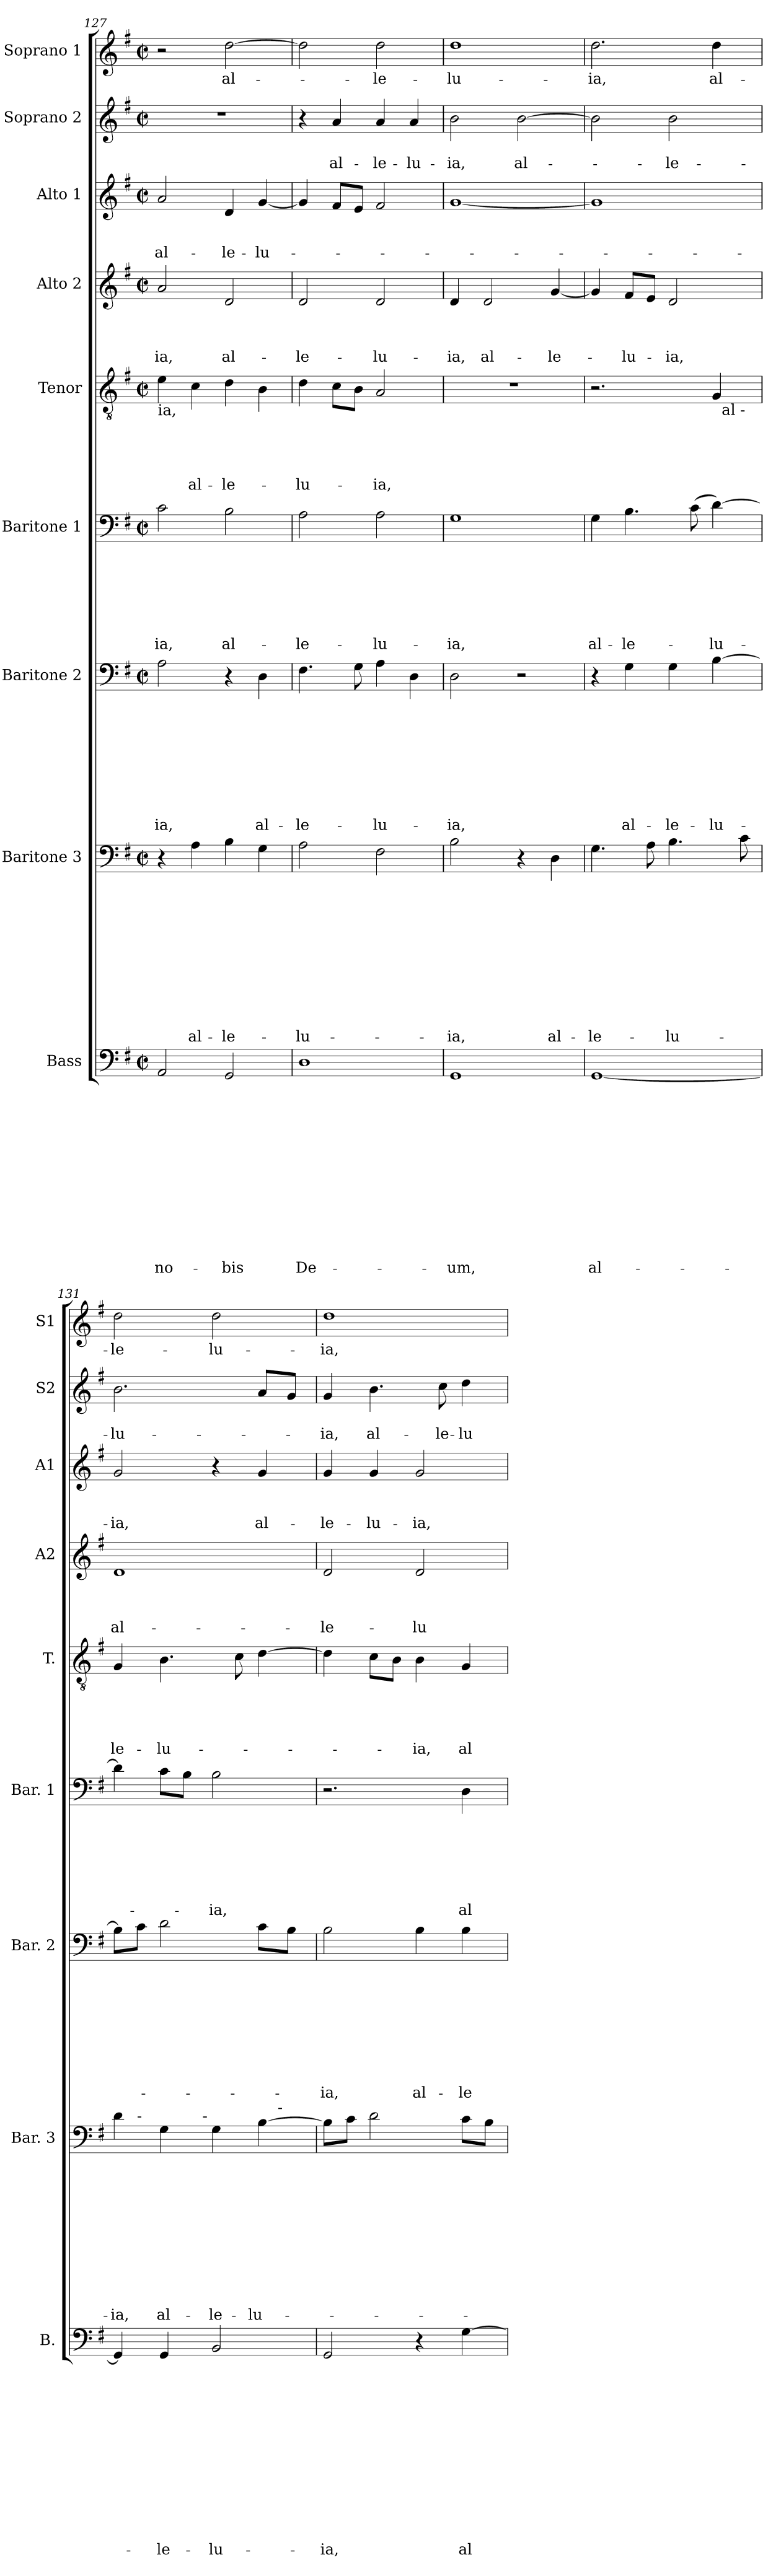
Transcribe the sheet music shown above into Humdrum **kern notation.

**kern	**text	**text	**text	**text	**text	**text	**text	**text	**text	**text	**text	**text	**text	**kern	**text	**text	**text	**text	**text	**text	**text	**text	**text	**text	**text	**kern	**text	**text	**text	**text	**text	**text	**text	**text	**text	**kern	**text	**text	**text	**text	**text	**text	**text	**kern	**text	**text	**text	**text	**text	**kern	**text	**text	**text	**text	**kern	**text	**text	**text	**kern	**text	**text	**kern	**text
*part9	*part9	*part9	*part9	*part9	*part9	*part9	*part9	*part9	*part9	*part9	*part9	*part9	*part9	*part8	*part8	*part8	*part8	*part8	*part8	*part8	*part8	*part8	*part8	*part8	*part8	*part7	*part7	*part7	*part7	*part7	*part7	*part7	*part7	*part7	*part7	*part6	*part6	*part6	*part6	*part6	*part6	*part6	*part6	*part5	*part5	*part5	*part5	*part5	*part5	*part4	*part4	*part4	*part4	*part4	*part3	*part3	*part3	*part3	*part2	*part2	*part2	*part1	*part1
*staff9	*staff9	*staff9	*staff9	*staff9	*staff9	*staff9	*staff9	*staff9	*staff9	*staff9	*staff9	*staff9	*staff9	*staff8	*staff8	*staff8	*staff8	*staff8	*staff8	*staff8	*staff8	*staff8	*staff8	*staff8	*staff8	*staff7	*staff7	*staff7	*staff7	*staff7	*staff7	*staff7	*staff7	*staff7	*staff7	*staff6	*staff6	*staff6	*staff6	*staff6	*staff6	*staff6	*staff6	*staff5	*staff5	*staff5	*staff5	*staff5	*staff5	*staff4	*staff4	*staff4	*staff4	*staff4	*staff3	*staff3	*staff3	*staff3	*staff2	*staff2	*staff2	*staff1	*staff1
*I"Bass	*	*	*	*	*	*	*	*	*	*	*	*	*	*I"Baritone 3	*	*	*	*	*	*	*	*	*	*	*	*I"Baritone 2	*	*	*	*	*	*	*	*	*	*I"Baritone 1	*	*	*	*	*	*	*	*I"Tenor	*	*	*	*	*	*I"Alto 2	*	*	*	*	*I"Alto 1	*	*	*	*I"Soprano 2	*	*	*I"Soprano 1	*
*I'B.	*	*	*	*	*	*	*	*	*	*	*	*	*	*I'Bar. 3	*	*	*	*	*	*	*	*	*	*	*	*I'Bar. 2	*	*	*	*	*	*	*	*	*	*I'Bar. 1	*	*	*	*	*	*	*	*I'T.	*	*	*	*	*	*I'A2	*	*	*	*	*I'A1	*	*	*	*I'S2	*	*	*I'S1	*
*clefF4	*	*	*	*	*	*	*	*	*	*	*	*	*	*clefF4	*	*	*	*	*	*	*	*	*	*	*	*clefF4	*	*	*	*	*	*	*	*	*	*clefF4	*	*	*	*	*	*	*	*clefGv2	*	*	*	*	*	*clefG2	*	*	*	*	*clefG2	*	*	*	*clefG2	*	*	*clefG2	*
*k[f#]	*	*	*	*	*	*	*	*	*	*	*	*	*	*k[f#]	*	*	*	*	*	*	*	*	*	*	*	*k[f#]	*	*	*	*	*	*	*	*	*	*k[f#]	*	*	*	*	*	*	*	*k[f#]	*	*	*	*	*	*k[f#]	*	*	*	*	*k[f#]	*	*	*	*k[f#]	*	*	*k[f#]	*
*G:	*	*	*	*	*	*	*	*	*	*	*	*	*	*G:	*	*	*	*	*	*	*	*	*	*	*	*G:	*	*	*	*	*	*	*	*	*	*G:	*	*	*	*	*	*	*	*G:	*	*	*	*	*	*G:	*	*	*	*	*G:	*	*	*	*G:	*	*	*G:	*
*M2/2	*	*	*	*	*	*	*	*	*	*	*	*	*	*M2/2	*	*	*	*	*	*	*	*	*	*	*	*M2/2	*	*	*	*	*	*	*	*	*	*M2/2	*	*	*	*	*	*	*	*M2/2	*	*	*	*	*	*M2/2	*	*	*	*	*M2/2	*	*	*	*M2/2	*	*	*M2/2	*
*met(c|)	*	*	*	*	*	*	*	*	*	*	*	*	*	*met(c|)	*	*	*	*	*	*	*	*	*	*	*	*met(c|)	*	*	*	*	*	*	*	*	*	*met(c|)	*	*	*	*	*	*	*	*met(c|)	*	*	*	*	*	*met(c|)	*	*	*	*	*met(c|)	*	*	*	*met(c|)	*	*	*met(c|)	*
=127	=127	=127	=127	=127	=127	=127	=127	=127	=127	=127	=127	=127	=127	=127	=127	=127	=127	=127	=127	=127	=127	=127	=127	=127	=127	=127	=127	=127	=127	=127	=127	=127	=127	=127	=127	=127	=127	=127	=127	=127	=127	=127	=127	=127	=127	=127	=127	=127	=127	=127	=127	=127	=127	=127	=127	=127	=127	=127	=127	=127	=127	=127	=127
!	!	!	!	!	!	!	!	!	!	!	!	!	!	!	!	!	!	!	!	!	!	!	!	!	!	!	!	!	!	!	!	!	!	!	!	!	!	!	!	!	!	!	!	!LO:TX:b:t=ia,	!	!	!	!	!	!	!	!	!	!	!	!	!	!	!	!	!	!	!
!	!	!	!	!	!	!	!	!	!	!	!	!	!LO:LY:b	!	!	!	!	!	!	!	!	!	!	!	!	!	!	!	!	!	!	!	!	!	!LO:LY:b	!	!	!	!	!	!	!	!LO:LY:b	!	!	!	!	!	!	!	!	!	!	!LO:LY:b	!	!	!	!LO:LY:b	!	!	!	!	!
2AA/	.	.	.	.	.	.	.	.	.	.	.	.	no-	4r	.	.	.	.	.	.	.	.	.	.	.	2A\	.	.	.	.	.	.	.	.	-ia,	2c\	.	.	.	.	.	.	-ia,	4e\	.	.	.	.	.	2a/	.	.	.	-ia,	2a/	.	.	al-	1r	.	.	2r	.
!	!	!	!	!	!	!	!	!	!	!	!	!	!	!	!	!	!	!	!	!	!	!	!	!	!LO:LY:b	!	!	!	!	!	!	!	!	!	!	!	!	!	!	!	!	!	!	!	!	!	!	!	!LO:LY:b	!	!	!	!	!	!	!	!	!	!	!	!	!	!
.	.	.	.	.	.	.	.	.	.	.	.	.	.	4A\	.	.	.	.	.	.	.	.	.	.	al-	.	.	.	.	.	.	.	.	.	.	.	.	.	.	.	.	.	.	4c\	.	.	.	.	-al-	.	.	.	.	.	.	.	.	.	.	.	.	.	.
!	!	!	!	!	!	!	!	!	!	!	!	!	!LO:LY:b	!	!	!	!	!	!	!	!	!	!	!	!LO:LY:b	!	!	!	!	!	!	!	!	!	!	!	!	!	!	!	!	!	!LO:LY:b	!	!	!	!	!	!LO:LY:b	!	!	!	!	!LO:LY:b	!	!	!	!LO:LY:b	!	!	!	!	!LO:LY:b
2GG/	.	.	.	.	.	.	.	.	.	.	.	.	-bis	4B\	.	.	.	.	.	.	.	.	.	.	-le-	4r	.	.	.	.	.	.	.	.	.	2B\	.	.	.	.	.	.	al-	4d\	.	.	.	.	-le-	2d/	.	.	.	al-	4d/	.	.	-le-	.	.	.	[>2dd\	al-
!	!	!	!	!	!	!	!	!	!	!	!	!	!	!	!	!	!	!	!	!	!	!	!	!	!	!	!	!	!	!	!	!	!	!	!LO:LY:b	!	!	!	!	!	!	!	!	!	!	!	!	!	!	!	!	!	!	!	!	!	!	!LO:LY:b	!	!	!	!	!
.	.	.	.	.	.	.	.	.	.	.	.	.	.	4G\	.	.	.	.	.	.	.	.	.	.	.	4D\	.	.	.	.	.	.	.	.	al-	.	.	.	.	.	.	.	.	4B\	.	.	.	.	.	.	.	.	.	.	[<4g/	.	.	-lu-	.	.	.	.	.
=128	=128	=128	=128	=128	=128	=128	=128	=128	=128	=128	=128	=128	=128	=128	=128	=128	=128	=128	=128	=128	=128	=128	=128	=128	=128	=128	=128	=128	=128	=128	=128	=128	=128	=128	=128	=128	=128	=128	=128	=128	=128	=128	=128	=128	=128	=128	=128	=128	=128	=128	=128	=128	=128	=128	=128	=128	=128	=128	=128	=128	=128	=128	=128
!	!	!	!	!	!	!	!	!	!	!	!	!	!LO:LY:b	!	!	!	!	!	!	!	!	!	!	!	!LO:LY:b	!	!	!	!	!	!	!	!	!	!LO:LY:b	!	!	!	!	!	!	!	!LO:LY:b	!	!	!	!	!	!LO:LY:b	!	!	!	!	!LO:LY:b	!	!	!	!	!	!	!	!	!
1D	.	.	.	.	.	.	.	.	.	.	.	.	De-	2A\	.	.	.	.	.	.	.	.	.	.	-lu-	4.F#\	.	.	.	.	.	.	.	.	-le-	2A\	.	.	.	.	.	.	-le-	4d\	.	.	.	.	-lu-	2d/	.	.	.	-le-	4g/]	.	.	.	4r	.	.	2dd\]	.
!	!	!	!	!	!	!	!	!	!	!	!	!	!	!	!	!	!	!	!	!	!	!	!	!	!	!	!	!	!	!	!	!	!	!	!	!	!	!	!	!	!	!	!	!	!	!	!	!	!	!	!	!	!	!	!	!	!	!	!	!	!LO:LY:b	!	!
.	.	.	.	.	.	.	.	.	.	.	.	.	.	.	.	.	.	.	.	.	.	.	.	.	.	.	.	.	.	.	.	.	.	.	.	.	.	.	.	.	.	.	.	8c\L	.	.	.	.	.	.	.	.	.	.	8f#/L	.	.	.	4a/	.	al-	.	.
.	.	.	.	.	.	.	.	.	.	.	.	.	.	.	.	.	.	.	.	.	.	.	.	.	.	8G\	.	.	.	.	.	.	.	.	.	.	.	.	.	.	.	.	.	8B\J	.	.	.	.	.	.	.	.	.	.	8e/J	.	.	.	.	.	.	.	.
!	!	!	!	!	!	!	!	!	!	!	!	!	!	!	!	!	!	!	!	!	!	!	!	!	!	!	!	!	!	!	!	!	!	!	!LO:LY:b	!	!	!	!	!	!	!	!LO:LY:b	!	!	!	!	!	!LO:LY:b	!	!	!	!	!LO:LY:b	!	!	!	!	!	!	!LO:LY:b	!	!LO:LY:b
.	.	.	.	.	.	.	.	.	.	.	.	.	.	2F#\	.	.	.	.	.	.	.	.	.	.	.	4A\	.	.	.	.	.	.	.	.	-lu-	2A\	.	.	.	.	.	.	-lu-	2A/	.	.	.	.	-ia,	2d/	.	.	.	-lu-	2f#/	.	.	.	4a/	.	-le-	2dd\	-le-
!	!	!	!	!	!	!	!	!	!	!	!	!	!	!	!	!	!	!	!	!	!	!	!	!	!	!	!	!	!	!	!	!	!	!	!	!	!	!	!	!	!	!	!	!	!	!	!	!	!	!	!	!	!	!	!	!	!	!	!	!	!LO:LY:b:rj	!	!
.	.	.	.	.	.	.	.	.	.	.	.	.	.	.	.	.	.	.	.	.	.	.	.	.	.	4D\	.	.	.	.	.	.	.	.	.	.	.	.	.	.	.	.	.	.	.	.	.	.	.	.	.	.	.	.	.	.	.	.	4a/	.	-lu-	.	.
=129	=129	=129	=129	=129	=129	=129	=129	=129	=129	=129	=129	=129	=129	=129	=129	=129	=129	=129	=129	=129	=129	=129	=129	=129	=129	=129	=129	=129	=129	=129	=129	=129	=129	=129	=129	=129	=129	=129	=129	=129	=129	=129	=129	=129	=129	=129	=129	=129	=129	=129	=129	=129	=129	=129	=129	=129	=129	=129	=129	=129	=129	=129	=129
!	!	!	!	!	!	!	!	!	!	!	!	!	!LO:LY:b	!	!	!	!	!	!	!	!	!	!	!	!LO:LY:b	!	!	!	!	!	!	!	!	!	!LO:LY:b	!	!	!	!	!	!	!	!LO:LY:b	!	!	!	!	!	!	!	!	!	!	!LO:LY:b	!	!	!	!	!	!	!LO:LY:b	!	!LO:LY:b
1GG	.	.	.	.	.	.	.	.	.	.	.	.	-um,	2B\	.	.	.	.	.	.	.	.	.	.	-ia,	2D\	.	.	.	.	.	.	.	.	-ia,	1G	.	.	.	.	.	.	-ia,	1r	.	.	.	.	.	4d/	.	.	.	-ia,	[<1g	.	.	.	2b\	.	-ia,	1dd	-lu-
!	!	!	!	!	!	!	!	!	!	!	!	!	!	!	!	!	!	!	!	!	!	!	!	!	!	!	!	!	!	!	!	!	!	!	!	!	!	!	!	!	!	!	!	!	!	!	!	!	!	!	!	!	!	!LO:LY:b	!	!	!	!	!	!	!	!	!
.	.	.	.	.	.	.	.	.	.	.	.	.	.	.	.	.	.	.	.	.	.	.	.	.	.	.	.	.	.	.	.	.	.	.	.	.	.	.	.	.	.	.	.	.	.	.	.	.	.	2d/	.	.	.	al-	.	.	.	.	.	.	.	.	.
!	!	!	!	!	!	!	!	!	!	!	!	!	!	!	!	!	!	!	!	!	!	!	!	!	!	!	!	!	!	!	!	!	!	!	!	!	!	!	!	!	!	!	!	!	!	!	!	!	!	!	!	!	!	!	!	!	!	!	!	!	!LO:LY:b	!	!
.	.	.	.	.	.	.	.	.	.	.	.	.	.	4r	.	.	.	.	.	.	.	.	.	.	.	2r	.	.	.	.	.	.	.	.	.	.	.	.	.	.	.	.	.	.	.	.	.	.	.	.	.	.	.	.	.	.	.	.	[>2b\	.	al-	.	.
!	!	!	!	!	!	!	!	!	!	!	!	!	!	!	!	!	!	!	!	!	!	!	!	!	!LO:LY:b	!	!	!	!	!	!	!	!	!	!	!	!	!	!	!	!	!	!	!	!	!	!	!	!	!	!	!	!	!LO:LY:b	!	!	!	!	!	!	!	!	!
.	.	.	.	.	.	.	.	.	.	.	.	.	.	4D\	.	.	.	.	.	.	.	.	.	.	al-	.	.	.	.	.	.	.	.	.	.	.	.	.	.	.	.	.	.	.	.	.	.	.	.	[<4g/	.	.	.	-le-	.	.	.	.	.	.	.	.	.
=130	=130	=130	=130	=130	=130	=130	=130	=130	=130	=130	=130	=130	=130	=130	=130	=130	=130	=130	=130	=130	=130	=130	=130	=130	=130	=130	=130	=130	=130	=130	=130	=130	=130	=130	=130	=130	=130	=130	=130	=130	=130	=130	=130	=130	=130	=130	=130	=130	=130	=130	=130	=130	=130	=130	=130	=130	=130	=130	=130	=130	=130	=130	=130
!	!	!	!	!	!	!	!	!	!	!	!	!	!LO:LY:b	!	!	!	!	!	!	!	!	!	!	!	!LO:LY:b	!	!	!	!	!	!	!	!	!	!	!	!	!	!	!	!	!	!LO:LY:b	!	!	!	!	!	!	!	!	!	!	!	!	!	!	!	!	!	!	!	!LO:LY:b
*	*	*	*	*	*	*	*	*	*	*	*	*	*	*	*	*	*	*	*	*	*	*	*	*	*	*	*	*	*	*	*	*	*	*	*	*	*	*	*	*	*	*	*	*^	*	*	*	*	*	*	*	*	*	*	*	*	*	*	*	*	*	*	*
[<1GG	.	.	.	.	.	.	.	.	.	.	.	.	al-	4.G\	.	.	.	.	.	.	.	.	.	.	-le-	4r	.	.	.	.	.	.	.	.	.	4G\	.	.	.	.	.	.	al-	2.r	2ryy	.	.	.	.	.	4g/]	.	.	.	.	1g]	.	.	.	2b\]	.	.	2.dd\	-ia,
!	!	!	!	!	!	!	!	!	!	!	!	!	!	!	!	!	!	!	!	!	!	!	!	!	!	!	!	!	!	!	!	!	!	!	!LO:LY:b	!	!	!	!	!	!	!	!LO:LY:b	!	!	!	!	!	!	!	!	!	!	!	!LO:LY:b	!	!	!	!	!	!	!	!	!
.	.	.	.	.	.	.	.	.	.	.	.	.	.	.	.	.	.	.	.	.	.	.	.	.	.	4G\	.	.	.	.	.	.	.	.	al-	4.B\	.	.	.	.	.	.	-le-	.	.	.	.	.	.	.	8f#/L	.	.	.	-lu-	.	.	.	.	.	.	.	.	.
.	.	.	.	.	.	.	.	.	.	.	.	.	.	8A\	.	.	.	.	.	.	.	.	.	.	.	.	.	.	.	.	.	.	.	.	.	.	.	.	.	.	.	.	.	.	.	.	.	.	.	.	8e/J	.	.	.	.	.	.	.	.	.	.	.	.	.
!	!	!	!	!	!	!	!	!	!	!	!	!	!	!	!	!	!	!	!	!	!	!	!	!	!LO:LY:b	!	!	!	!	!	!	!	!	!	!LO:LY:b	!	!	!	!	!	!	!	!	!	!	!	!	!	!	!	!	!	!	!	!LO:LY:b	!	!	!	!	!	!	!LO:LY:b	!	!
.	.	.	.	.	.	.	.	.	.	.	.	.	.	4.B\	.	.	.	.	.	.	.	.	.	.	-lu-	4G\	.	.	.	.	.	.	.	.	-le-	.	.	.	.	.	.	.	.	.	4ryy	.	.	.	.	.	2d/	.	.	.	-ia,	.	.	.	.	2b\	.	-le-	.	.
.	.	.	.	.	.	.	.	.	.	.	.	.	.	.	.	.	.	.	.	.	.	.	.	.	.	.	.	.	.	.	.	.	.	.	.	(<8c\	.	.	.	.	.	.	.	.	.	.	.	.	.	.	.	.	.	.	.	.	.	.	.	.	.	.	.	.
!	!	!	!	!	!	!	!	!	!	!	!	!	!	!	!	!	!	!	!	!	!	!	!	!	!	!	!	!	!	!	!	!	!	!	!LO:LY:b	!	!	!	!	!	!	!	!LO:LY:b	!	!	!	!	!	!	!	!	!	!	!	!	!	!	!	!	!	!	!	!	!LO:LY:b
.	.	.	.	.	.	.	.	.	.	.	.	.	.	.	.	.	.	.	.	.	.	.	.	.	.	[<4B\	.	.	.	.	.	.	.	.	-lu-	[<4d\)	.	.	.	.	.	.	-lu-	4G/	32ryy	.	.	.	.	.	.	.	.	.	.	.	.	.	.	.	.	.	4dd\	al-
!	!	!	!	!	!	!	!	!	!	!	!	!	!	!	!	!	!	!	!	!	!	!	!	!	!	!	!	!	!	!	!	!	!	!	!	!	!	!	!	!	!	!	!	!	!LO:TX:b:t=al -	!	!	!	!	!	!	!	!	!	!	!	!	!	!	!	!	!	!	!
.	.	.	.	.	.	.	.	.	.	.	.	.	.	.	.	.	.	.	.	.	.	.	.	.	.	.	.	.	.	.	.	.	.	.	.	.	.	.	.	.	.	.	.	.	8..ryy	.	.	.	.	.	.	.	.	.	.	.	.	.	.	.	.	.	.	.
.	.	.	.	.	.	.	.	.	.	.	.	.	.	8c\	.	.	.	.	.	.	.	.	.	.	.	.	.	.	.	.	.	.	.	.	.	.	.	.	.	.	.	.	.	.	.	.	.	.	.	.	.	.	.	.	.	.	.	.	.	.	.	.	.	.
!!LO:LB:g=z
=131	=131	=131	=131	=131	=131	=131	=131	=131	=131	=131	=131	=131	=131	=131	=131	=131	=131	=131	=131	=131	=131	=131	=131	=131	=131	=131	=131	=131	=131	=131	=131	=131	=131	=131	=131	=131	=131	=131	=131	=131	=131	=131	=131	=131	=131	=131	=131	=131	=131	=131	=131	=131	=131	=131	=131	=131	=131	=131	=131	=131	=131	=131	=131	=131
!	!	!	!	!	!	!	!	!	!	!	!	!	!	!	!	!	!	!	!	!	!	!	!	!	!LO:LY:b	!	!	!	!	!	!	!	!	!	!	!	!	!	!	!	!	!	!	!	!	!	!	!	!	!LO:LY:b	!	!	!	!	!LO:LY:b	!	!	!	!LO:LY:b	!	!	!LO:LY:b	!	!LO:LY:b
*	*	*	*	*	*	*	*	*	*	*	*	*	*	*^	*	*	*	*	*	*	*	*	*	*	*	*	*	*	*	*	*	*	*	*	*	*	*	*	*	*	*	*	*	*	*	*	*	*	*	*	*	*	*	*	*	*	*	*	*	*	*	*	*	*
*	*	*	*	*	*	*	*	*	*	*	*	*	*	*	*^	*	*	*	*	*	*	*	*	*	*	*	*	*	*	*	*	*	*	*	*	*	*	*	*	*	*	*	*	*	*	*	*	*	*	*	*	*	*	*	*	*	*	*	*	*	*	*	*	*	*
*	*	*	*	*	*	*	*	*	*	*	*	*	*	*	*	*^	*	*	*	*	*	*	*	*	*	*	*	*	*	*	*	*	*	*	*	*	*	*	*	*	*	*	*	*	*	*v	*v	*	*	*	*	*	*	*	*	*	*	*	*	*	*	*	*	*	*	*
4GG/]	.	.	.	.	.	.	.	.	.	.	.	.	.	4d\	8ryy	4...ryy	2ryy	.	.	.	.	.	.	.	.	.	.	-ia,	8B\L]	.	.	.	.	.	.	.	.	.	4d\]	.	.	.	.	.	.	.	4G/	.	.	.	.	le-	1d	.	.	.	al-	2g/	.	.	-ia,	2.b\	.	-lu-	2dd\	-le-
!	!	!	!	!	!	!	!	!	!	!	!	!	!	!	!LO:TX:a:t=-	!	!	!	!	!	!	!	!	!	!	!	!	!	!	!	!	!	!	!	!	!	!	!	!	!	!	!	!	!	!	!	!	!	!	!	!	!	!	!	!	!	!	!	!	!	!	!	!	!	!	!
.	.	.	.	.	.	.	.	.	.	.	.	.	.	.	2..ryy	.	.	.	.	.	.	.	.	.	.	.	.	.	8c\J	.	.	.	.	.	.	.	.	.	.	.	.	.	.	.	.	.	.	.	.	.	.	.	.	.	.	.	.	.	.	.	.	.	.	.	.	.
!	!	!	!	!	!	!	!	!	!	!	!	!	!LO:LY:b	!	!	!	!	!	!	!	!	!	!	!	!	!	!	!LO:LY:b	!	!	!	!	!	!	!	!	!	!	!	!	!	!	!	!	!	!	!	!	!	!	!	!LO:LY:b	!	!	!	!	!	!	!	!	!	!	!	!	!	!
4GG/	.	.	.	.	.	.	.	.	.	.	.	.	-le-	4G\	.	.	.	.	.	.	.	.	.	.	.	.	.	al-	2d\	.	.	.	.	.	.	.	.	.	8c\L	.	.	.	.	.	.	.	4.B\	.	.	.	.	-lu-	.	.	.	.	.	.	.	.	.	.	.	.	.	.
.	.	.	.	.	.	.	.	.	.	.	.	.	.	.	.	.	.	.	.	.	.	.	.	.	.	.	.	.	.	.	.	.	.	.	.	.	.	.	8B\J	.	.	.	.	.	.	.	.	.	.	.	.	.	.	.	.	.	.	.	.	.	.	.	.	.	.	.
!	!	!	!	!	!	!	!	!	!	!	!	!	!	!	!	!LO:TX:a:t=-	!	!	!	!	!	!	!	!	!	!	!	!	!	!	!	!	!	!	!	!	!	!	!	!	!	!	!	!	!	!	!	!	!	!	!	!	!	!	!	!	!	!	!	!	!	!	!	!	!	!
.	.	.	.	.	.	.	.	.	.	.	.	.	.	.	.	2ryy	.	.	.	.	.	.	.	.	.	.	.	.	.	.	.	.	.	.	.	.	.	.	.	.	.	.	.	.	.	.	.	.	.	.	.	.	.	.	.	.	.	.	.	.	.	.	.	.	.	.
!	!	!	!	!	!	!	!	!	!	!	!	!	!LO:LY:b	!	!	!	!	!	!	!	!	!	!	!	!	!	!	!LO:LY:b	!	!	!	!	!	!	!	!	!	!	!	!	!	!	!	!	!	!LO:LY:b	!	!	!	!	!	!	!	!	!	!	!	!	!	!	!	!	!	!	!	!LO:LY:b
2BB/	.	.	.	.	.	.	.	.	.	.	.	.	-lu-	4G\	.	.	4ryy	.	.	.	.	.	.	.	.	.	.	-le-	.	.	.	.	.	.	.	.	.	.	2B\	.	.	.	.	.	.	-ia,	.	.	.	.	.	.	.	.	.	.	.	4r	.	.	.	.	.	.	2dd\	-lu-
.	.	.	.	.	.	.	.	.	.	.	.	.	.	.	.	.	.	.	.	.	.	.	.	.	.	.	.	.	.	.	.	.	.	.	.	.	.	.	.	.	.	.	.	.	.	.	8c\	.	.	.	.	.	.	.	.	.	.	.	.	.	.	.	.	.	.	.
!	!	!	!	!	!	!	!	!	!	!	!	!	!	!	!	!	!	!	!	!	!	!	!	!	!	!	!	!LO:LY:b	!	!	!	!	!	!	!	!	!	!	!	!	!	!	!	!	!	!	!	!	!	!	!	!	!	!	!	!	!	!	!	!	!LO:LY:b	!	!	!	!	!
.	.	.	.	.	.	.	.	.	.	.	.	.	.	[>4B\	.	.	16.ryy	.	.	.	.	.	.	.	.	.	.	-lu-	8c\L	.	.	.	.	.	.	.	.	.	.	.	.	.	.	.	.	.	[>4d\	.	.	.	.	.	.	.	.	.	.	4g/	.	.	al-	8a/L	.	.	.	.
!	!	!	!	!	!	!	!	!	!	!	!	!	!	!	!	!	!LO:TX:a:t=-	!	!	!	!	!	!	!	!	!	!	!	!	!	!	!	!	!	!	!	!	!	!	!	!	!	!	!	!	!	!	!	!	!	!	!	!	!	!	!	!	!	!	!	!	!	!	!	!	!
.	.	.	.	.	.	.	.	.	.	.	.	.	.	.	.	.	8ryy	.	.	.	.	.	.	.	.	.	.	.	.	.	.	.	.	.	.	.	.	.	.	.	.	.	.	.	.	.	.	.	.	.	.	.	.	.	.	.	.	.	.	.	.	.	.	.	.	.
.	.	.	.	.	.	.	.	.	.	.	.	.	.	.	.	.	.	.	.	.	.	.	.	.	.	.	.	.	8B\J	.	.	.	.	.	.	.	.	.	.	.	.	.	.	.	.	.	.	.	.	.	.	.	.	.	.	.	.	.	.	.	.	8g/J	.	.	.	.
.	.	.	.	.	.	.	.	.	.	.	.	.	.	.	.	32ryy	32ryy	.	.	.	.	.	.	.	.	.	.	.	.	.	.	.	.	.	.	.	.	.	.	.	.	.	.	.	.	.	.	.	.	.	.	.	.	.	.	.	.	.	.	.	.	.	.	.	.	.
=132	=132	=132	=132	=132	=132	=132	=132	=132	=132	=132	=132	=132	=132	=132	=132	=132	=132	=132	=132	=132	=132	=132	=132	=132	=132	=132	=132	=132	=132	=132	=132	=132	=132	=132	=132	=132	=132	=132	=132	=132	=132	=132	=132	=132	=132	=132	=132	=132	=132	=132	=132	=132	=132	=132	=132	=132	=132	=132	=132	=132	=132	=132	=132	=132	=132	=132
!	!	!	!	!	!	!	!	!	!	!	!	!	!LO:LY:b	!	!	!	!	!	!	!	!	!	!	!	!	!	!	!	!	!	!	!	!	!	!	!	!	!LO:LY:b	!	!	!	!	!	!	!	!	!	!	!	!	!	!	!	!	!	!	!LO:LY:b	!	!	!	!LO:LY:b	!	!	!LO:LY:b	!	!LO:LY:b
*	*	*	*	*	*	*	*	*	*	*	*	*	*	*v	*v	*v	*v	*	*	*	*	*	*	*	*	*	*	*	*	*	*	*	*	*	*	*	*	*	*	*	*	*	*	*	*	*	*	*	*	*	*	*	*	*	*	*	*	*	*	*	*	*	*	*	*	*
2GG/	.	.	.	.	.	.	.	.	.	.	.	.	-ia,	8B\L]	.	.	.	.	.	.	.	.	.	.	.	2B\	.	.	.	.	.	.	.	.	-ia,	2.r	.	.	.	.	.	.	.	4d\]	.	.	.	.	.	2d/	.	.	.	-le-	4g/	.	.	-le-	4g/	.	-ia,	1dd	-ia,
.	.	.	.	.	.	.	.	.	.	.	.	.	.	8c\J	.	.	.	.	.	.	.	.	.	.	.	.	.	.	.	.	.	.	.	.	.	.	.	.	.	.	.	.	.	.	.	.	.	.	.	.	.	.	.	.	.	.	.	.	.	.	.	.	.
!	!	!	!	!	!	!	!	!	!	!	!	!	!	!	!	!	!	!	!	!	!	!	!	!	!	!	!	!	!	!	!	!	!	!	!	!	!	!	!	!	!	!	!	!	!	!	!	!	!	!	!	!	!	!	!	!	!	!LO:LY:b	!	!	!LO:LY:b	!	!
.	.	.	.	.	.	.	.	.	.	.	.	.	.	2d\	.	.	.	.	.	.	.	.	.	.	.	.	.	.	.	.	.	.	.	.	.	.	.	.	.	.	.	.	.	8c\L	.	.	.	.	.	.	.	.	.	.	4g/	.	.	-lu-	4.b\	.	al-	.	.
.	.	.	.	.	.	.	.	.	.	.	.	.	.	.	.	.	.	.	.	.	.	.	.	.	.	.	.	.	.	.	.	.	.	.	.	.	.	.	.	.	.	.	.	8B\J	.	.	.	.	.	.	.	.	.	.	.	.	.	.	.	.	.	.	.
!	!	!	!	!	!	!	!	!	!	!	!	!	!	!	!	!	!	!	!	!	!	!	!	!	!	!	!	!	!	!	!	!	!	!	!LO:LY:b	!	!	!	!	!	!	!	!	!	!	!	!	!	!LO:LY:b	!	!	!	!	!LO:LY:b	!	!	!	!LO:LY:b	!	!	!	!	!
4r	.	.	.	.	.	.	.	.	.	.	.	.	.	.	.	.	.	.	.	.	.	.	.	.	.	4B\	.	.	.	.	.	.	.	.	al-	.	.	.	.	.	.	.	.	4B\	.	.	.	.	-ia,	2d/	.	.	.	-lu-	2g/	.	.	-ia,	.	.	.	.	.
!	!	!	!	!	!	!	!	!	!	!	!	!	!	!	!	!	!	!	!	!	!	!	!	!	!	!	!	!	!	!	!	!	!	!	!	!	!	!	!	!	!	!	!	!	!	!	!	!	!	!	!	!	!	!	!	!	!	!	!	!	!LO:LY:b	!	!
.	.	.	.	.	.	.	.	.	.	.	.	.	.	.	.	.	.	.	.	.	.	.	.	.	.	.	.	.	.	.	.	.	.	.	.	.	.	.	.	.	.	.	.	.	.	.	.	.	.	.	.	.	.	.	.	.	.	.	8cc\	.	-le-	.	.
!	!	!	!	!	!	!	!	!	!	!	!	!	!LO:LY:b	!	!	!	!	!	!	!	!	!	!	!	!	!	!	!	!	!	!	!	!	!	!LO:LY:b	!	!	!	!	!	!	!	!LO:LY:b	!	!	!	!	!	!LO:LY:b	!	!	!	!	!	!	!	!	!	!	!	!LO:LY:b:rj	!	!
[>4G\	.	.	.	.	.	.	.	.	.	.	.	.	al-	8c\L	.	.	.	.	.	.	.	.	.	.	.	4B\	.	.	.	.	.	.	.	.	-le-	4D\	.	.	.	.	.	.	al-	4G/	.	.	.	.	al-	.	.	.	.	.	.	.	.	.	4dd\	.	-lu-	.	.
.	.	.	.	.	.	.	.	.	.	.	.	.	.	8B\J	.	.	.	.	.	.	.	.	.	.	.	.	.	.	.	.	.	.	.	.	.	.	.	.	.	.	.	.	.	.	.	.	.	.	.	.	.	.	.	.	.	.	.	.	.	.	.	.	.
=	=	=	=	=	=	=	=	=	=	=	=	=	=	=	=	=	=	=	=	=	=	=	=	=	=	=	=	=	=	=	=	=	=	=	=	=	=	=	=	=	=	=	=	=	=	=	=	=	=	=	=	=	=	=	=	=	=	=	=	=	=	=	=
*-	*-	*-	*-	*-	*-	*-	*-	*-	*-	*-	*-	*-	*-	*-	*-	*-	*-	*-	*-	*-	*-	*-	*-	*-	*-	*-	*-	*-	*-	*-	*-	*-	*-	*-	*-	*-	*-	*-	*-	*-	*-	*-	*-	*-	*-	*-	*-	*-	*-	*-	*-	*-	*-	*-	*-	*-	*-	*-	*-	*-	*-	*-	*-
